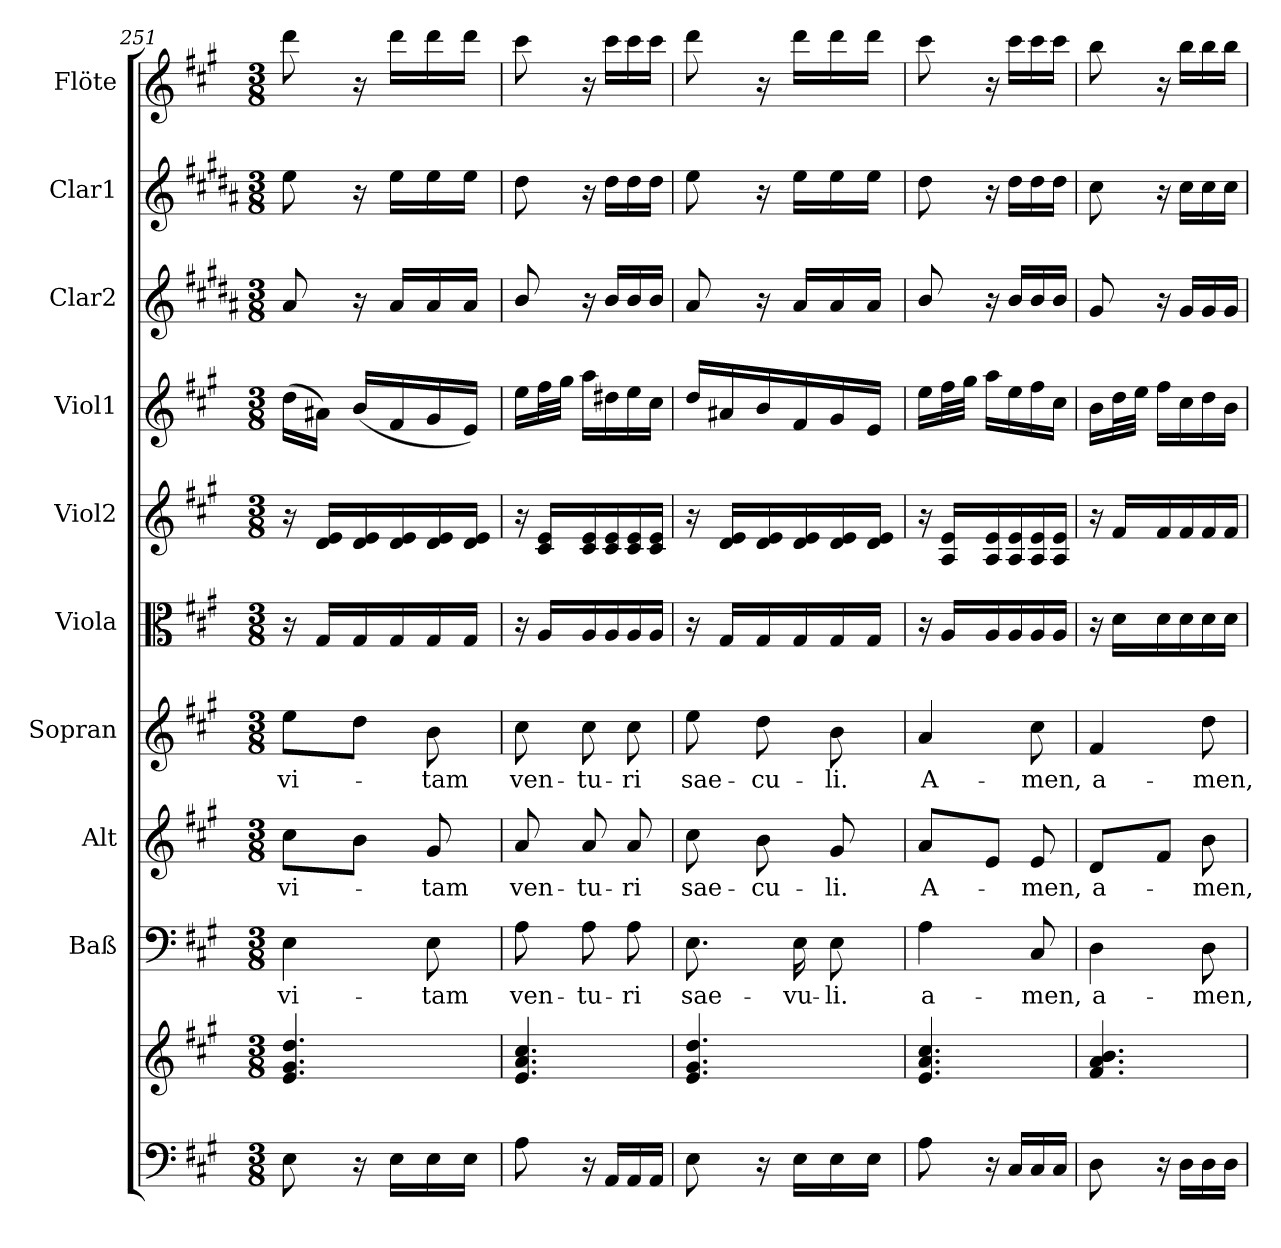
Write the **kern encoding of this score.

**kern	**kern	**kern	**text	**kern	**text	**kern	**text	**kern	**kern	**kern	**kern	**kern	**kern
*part10	*part10	*part9	*part9	*part8	*part8	*part7	*part7	*part6	*part5	*part4	*part3	*part2	*part1
*staff11	*staff10	*staff9	*staff9	*staff8	*staff8	*staff7	*staff7	*staff6	*staff5	*staff4	*staff3	*staff2	*staff1
*	*	*I"Baß	*	*I"Alt	*	*I"Sopran	*	*I"Viola	*I"Viol2	*I"Viol1	*I"Clar2	*I"Clar1	*I"Flöte
*	*	*	*	*	*	*	*	*I'Vla	*	*	*I'Cl	*I'Cl	*I'Fl
!!LO:PB:g=z
*clefF4	*clefG2	*clefF4	*	*clefG2	*	*clefG2	*	*clefC3	*clefG2	*clefG2	*clefG2	*clefG2	*clefG2
*	*	*	*	*	*	*	*	*	*	*	*ITrd1c2	*ITrd1c2	*
*k[f#c#g#]	*k[f#c#g#]	*k[f#c#g#]	*	*k[f#c#g#]	*	*k[f#c#g#]	*	*k[f#c#g#]	*k[f#c#g#]	*k[f#c#g#]	*k[f#c#g#]	*k[f#c#g#]	*k[f#c#g#]
*A:	*A:	*A:	*	*A:	*	*A:	*	*A:	*A:	*A:	*A:	*A:	*A:
*M3/8	*M3/8	*M3/8	*	*M3/8	*	*M3/8	*	*M3/8	*M3/8	*M3/8	*M3/8	*M3/8	*M3/8
=251	=251	=251	=251	=251	=251	=251	=251	=251	=251	=251	=251	=251	=251
!	!	!	!LO:LY:b	!	!LO:LY:b	!	!LO:LY:b	!	!	!	!	!	!
8E\	4.e/ 4.g#/ 4.dd/	4E\	vi-	8cc#\L	vi-	8ee\L	vi-	16r	16r	(>16dd\LL	8g#/	8dd\	8ddd\
.	.	.	.	.	.	.	.	16G#/LL	16d/ 16e/LL	16a#X\JJ)	.	.	.
16r	.	.	.	8b\J	.	8dd\J	.	16G#/	16d/ 16e/	(<16b/LL	16r	16r	16r
16E\LL	.	.	.	.	.	.	.	16G#/	16d/ 16e/	16f#/	16g#/LL	16dd\LL	16ddd\LL
!	!	!	!LO:LY:b	!	!LO:LY:b	!	!LO:LY:b	!	!	!	!	!	!
16E\	.	8E\	-tam	8g#/	-tam	8b\	-tam	16G#/	16d/ 16e/	16g#/	16g#/	16dd\	16ddd\
16E\JJ	.	.	.	.	.	.	.	16G#/JJ	16d/ 16e/JJ	16e/JJ)	16g#/JJ	16dd\JJ	16ddd\JJ
=252	=252	=252	=252	=252	=252	=252	=252	=252	=252	=252	=252	=252	=252
!	!	!	!LO:LY:b	!	!LO:LY:b	!	!LO:LY:b	!	!	!	!	!	!
8A\	4.e/ 4.a/ 4.cc#/	8A\	ven-	8a/	ven-	8cc#\	ven-	16r	16r	16ee\LL	8a/	8cc#\	8ccc#\
.	.	.	.	.	.	.	.	16A/LL	16c#/ 16e/LL	32ff#\L	.	.	.
.	.	.	.	.	.	.	.	.	.	32gg#\JJJ	.	.	.
!	!	!	!LO:LY:b	!	!LO:LY:b	!	!LO:LY:b	!	!	!	!	!	!
16r	.	8A\	-tu-	8a/	-tu-	8cc#\	-tu-	16A/	16c#/ 16e/	16aa\LL	16r	16r	16r
16AA/LL	.	.	.	.	.	.	.	16A/	16c#/ 16e/	16dd#X\	16a/LL	16cc#\LL	16ccc#\LL
!	!	!	!LO:LY:b	!	!LO:LY:b	!	!LO:LY:b	!	!	!	!	!	!
16AA/	.	8A\	-ri	8a/	-ri	8cc#\	-ri	16A/	16c#/ 16e/	16ee\	16a/	16cc#\	16ccc#\
16AA/JJ	.	.	.	.	.	.	.	16A/JJ	16c#/ 16e/JJ	16cc#\JJ	16a/JJ	16cc#\JJ	16ccc#\JJ
=253	=253	=253	=253	=253	=253	=253	=253	=253	=253	=253	=253	=253	=253
!	!	!	!LO:LY:b	!	!LO:LY:b	!	!LO:LY:b	!	!	!	!	!	!
8E\	4.e/ 4.g#/ 4.dd/	8.E\	sae-	8cc#\	sae-	8ee\	sae-	16r	16r	16dd/LL	8g#/	8dd\	8ddd\
.	.	.	.	.	.	.	.	16G#/LL	16d/ 16e/LL	16a#X/	.	.	.
!	!	!	!	!	!LO:LY:b	!	!LO:LY:b	!	!	!	!	!	!
16r	.	.	.	8b\	-cu-	8dd\	-cu-	16G#/	16d/ 16e/	16b/	16r	16r	16r
!	!	!	!LO:LY:b	!	!	!	!	!	!	!	!	!	!
16E\LL	.	16E\	-vu-	.	.	.	.	16G#/	16d/ 16e/	16f#/	16g#/LL	16dd\LL	16ddd\LL
!	!	!	!LO:LY:b	!	!LO:LY:b	!	!LO:LY:b	!	!	!	!	!	!
16E\	.	8E\	-li.	8g#/	-li.	8b\	-li.	16G#/	16d/ 16e/	16g#/	16g#/	16dd\	16ddd\
16E\JJ	.	.	.	.	.	.	.	16G#/JJ	16d/ 16e/JJ	16e/JJ	16g#/JJ	16dd\JJ	16ddd\JJ
=254	=254	=254	=254	=254	=254	=254	=254	=254	=254	=254	=254	=254	=254
!	!	!	!LO:LY:b	!	!LO:LY:b	!	!LO:LY:b	!	!	!	!	!	!
8A\	4.e/ 4.a/ 4.cc#/	4A\	a-	8a/L	A-	4a/	A-	16r	16r	16ee\LL	8a/	8cc#\	8ccc#\
.	.	.	.	.	.	.	.	16A/LL	16A/ 16e/LL	32ff#\L	.	.	.
.	.	.	.	.	.	.	.	.	.	32gg#\JJJ	.	.	.
16r	.	.	.	8e/J	.	.	.	16A/	16A/ 16e/	16aa\LL	16r	16r	16r
16C#/LL	.	.	.	.	.	.	.	16A/	16A/ 16e/	16ee\	16a/LL	16cc#\LL	16ccc#\LL
!	!	!	!LO:LY:b	!	!LO:LY:b	!	!LO:LY:b	!	!	!	!	!	!
16C#/	.	8C#/	-men,	8e/	-men,	8cc#\	-men,	16A/	16A/ 16e/	16ff#\	16a/	16cc#\	16ccc#\
16C#/JJ	.	.	.	.	.	.	.	16A/JJ	16A/ 16e/JJ	16cc#\JJ	16a/JJ	16cc#\JJ	16ccc#\JJ
!!LO:PB:g=z
=255	=255	=255	=255	=255	=255	=255	=255	=255	=255	=255	=255	=255	=255
!	!	!	!LO:LY:b	!	!LO:LY:b	!	!LO:LY:b	!	!	!	!	!	!
8D\	4.f#/ 4.a/ 4.b/	4D\	a-	8d/L	a-	4f#/	a-	16r	16r	16b\LL	8f#/	8b\	8bb\
.	.	.	.	.	.	.	.	16d\LL	16f#/LL	32dd\L	.	.	.
.	.	.	.	.	.	.	.	.	.	32ee\JJJ	.	.	.
16r	.	.	.	8f#/J	.	.	.	16d\	16f#/	16ff#\LL	16r	16r	16r
16D\LL	.	.	.	.	.	.	.	16d\	16f#/	16cc#\	16f#/LL	16b\LL	16bb\LL
!	!	!	!LO:LY:b	!	!LO:LY:b	!	!LO:LY:b	!	!	!	!	!	!
16D\	.	8D\	-men,	8b\	-men,	8dd\	-men,	16d\	16f#/	16dd\	16f#/	16b\	16bb\
16D\JJ	.	.	.	.	.	.	.	16d\JJ	16f#/JJ	16b\JJ	16f#/JJ	16b\JJ	16bb\JJ
=	=	=	=	=	=	=	=	=	=	=	=	=	=
*-	*-	*-	*-	*-	*-	*-	*-	*-	*-	*-	*-	*-	*-
